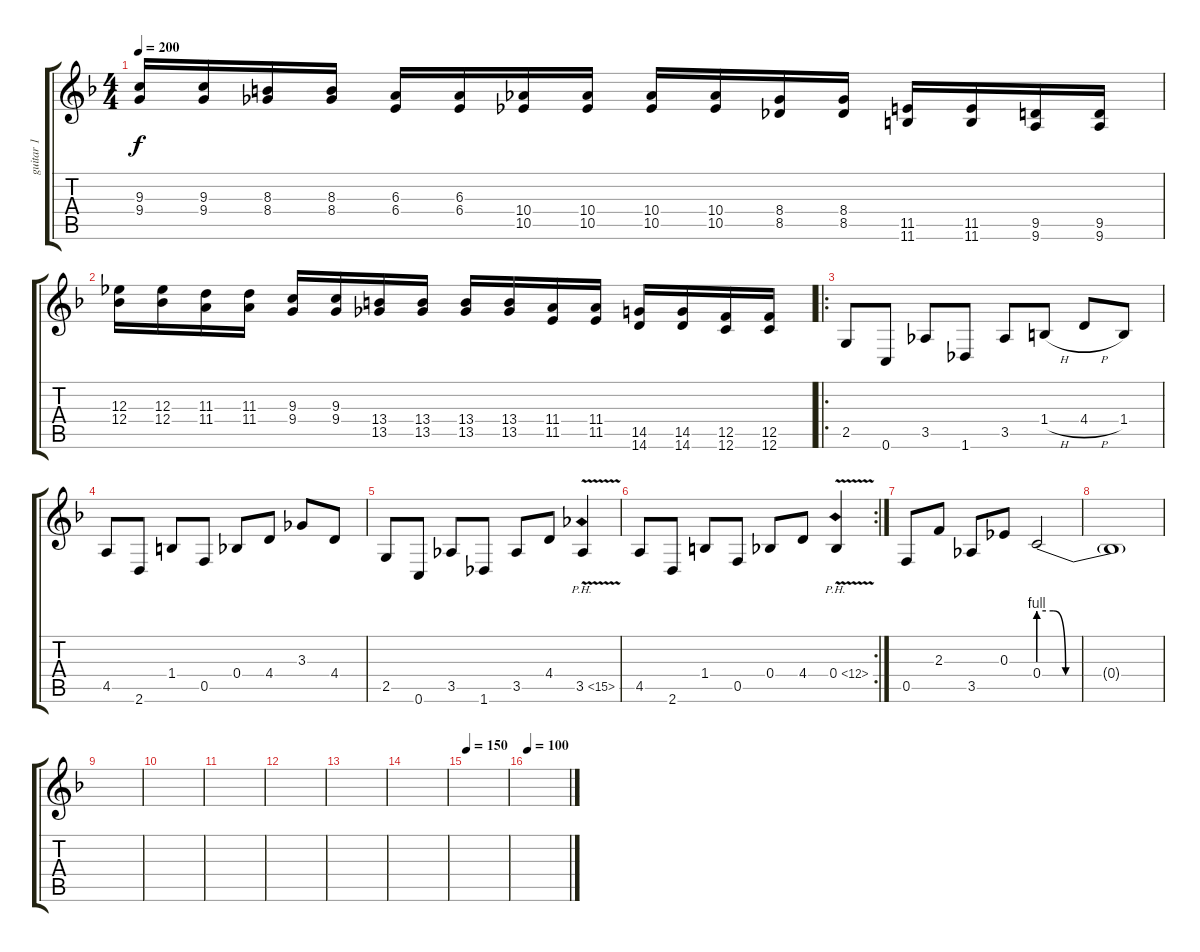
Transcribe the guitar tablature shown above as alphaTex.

\track ("guitar 1" "guitar 1") {instrument distortionguitar}
\staff {score tabs}
\tuning (C4 G3 Eb3 Bb2 F2 C2) {hide}
\ts (4 4)
\tempo 200
\clef g2
\ks dminor
(9.3 9.4).16{dy f} (9.3 9.4).16 (8.3 8.4).16 (8.3 8.4).16 (6.3 6.4).16 (6.3 6.4).16 (10.4 10.5).16 (10.4 10.5).16 (10.4 10.5).16 (10.4 10.5).16 (8.4 8.5).16 (8.4 8.5).16 (11.5 11.6).16 (11.5 11.6).16 (9.5 9.6).16 (9.5 9.6).16 |
(12.3 12.4).16 (12.3 12.4).16 (11.3 11.4).16 (11.3 11.4).16 (9.3 9.4).16 (9.3 9.4).16 (13.4 13.5).16 (13.4 13.5).16 (13.4 13.5).16 (13.4 13.5).16 (11.4 11.5).16 (11.4 11.5).16 (14.5 14.6).16 (14.5 14.6).16 (12.5 12.6).16 (12.5 12.6).16 |
\ro
2.5.8 0.6.8 3.5.8 1.6.8 3.5.8 1.4{h}.8 4.4{h}.8 1.4.8 |
4.5.8 2.6.8 1.4.8 0.5.8 0.4.8 4.4.8 3.3.8 4.4.8 |
2.5.8 0.6.8 3.5.8 1.6.8 3.5.8 4.4.8 3.5{ph 12 v}.4 |
\rc 2
4.5.8 2.6.8 1.4.8 0.5.8 0.4.8 4.4.8 0.4{ph 12 v}.4 |
0.5.8 2.3.8 3.5.8 0.3.8 0.4{be (custom 0 4 7 4 13 0 20 0 60 0)}.2 |
0.4{t}.1 |
|
|
|
|
|
|
\tempo 150
|
\tempo 100
